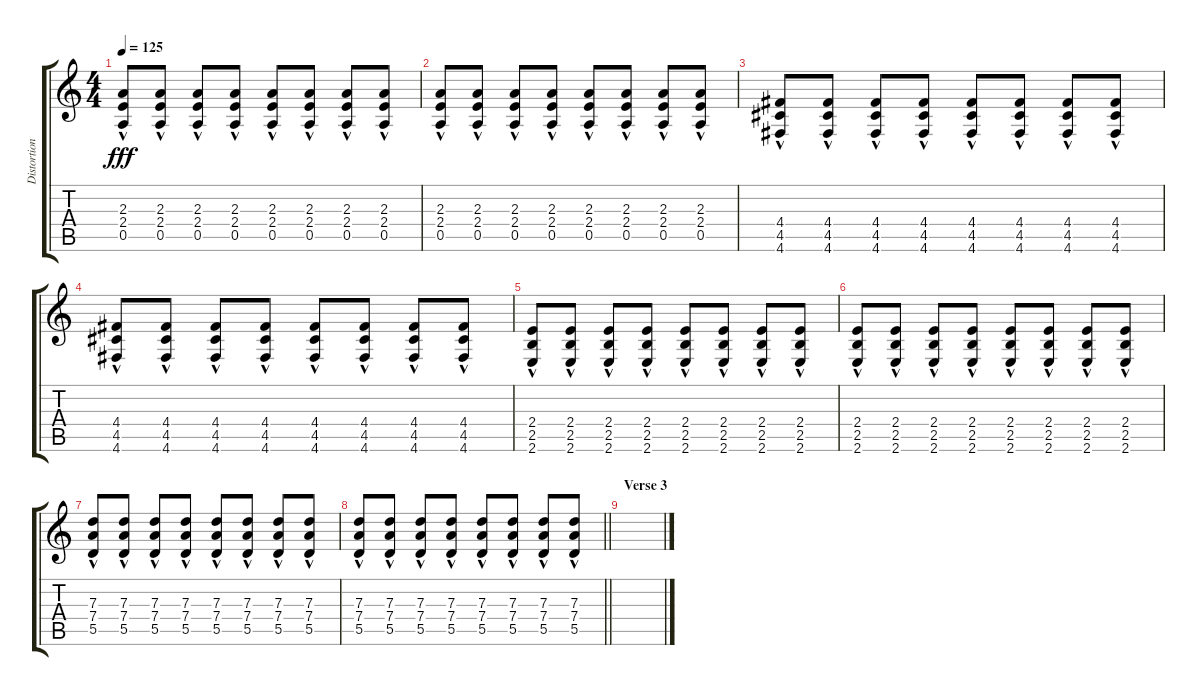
\track ("Distortion Guitar 2" "Distortion") {instrument overdrivenguitar}
\staff {score tabs}
\tuning (E4 B3 G3 D3 A2 D2) {hide}
\ts (4 4)
\tempo 125
\clef g2
\ks c
(2.3 2.4 0.5{hac}).8{dy fff} (2.3 2.4 0.5{hac}).8 (2.3 2.4 0.5{hac}).8 (2.3 2.4 0.5{hac}).8 (2.3 2.4 0.5{hac}).8 (2.3 2.4 0.5{hac}).8 (2.3 2.4 0.5{hac}).8 (2.3 2.4 0.5{hac}).8 |
(2.3 2.4 0.5{hac}).8 (2.3 2.4 0.5{hac}).8 (2.3 2.4 0.5{hac}).8 (2.3 2.4 0.5{hac}).8 (2.3 2.4 0.5{hac}).8 (2.3 2.4 0.5{hac}).8 (2.3 2.4 0.5{hac}).8 (2.3 2.4 0.5{hac}).8 |
(4.4 4.5{hac} 4.6).8 (4.4 4.5{hac} 4.6).8 (4.4 4.5{hac} 4.6).8 (4.4 4.5{hac} 4.6).8 (4.4 4.5{hac} 4.6).8 (4.4 4.5{hac} 4.6).8 (4.4 4.5{hac} 4.6).8 (4.4 4.5{hac} 4.6).8 |
(4.4 4.5{hac} 4.6).8 (4.4 4.5{hac} 4.6).8 (4.4 4.5{hac} 4.6).8 (4.4 4.5{hac} 4.6).8 (4.4 4.5{hac} 4.6).8 (4.4 4.5{hac} 4.6).8 (4.4 4.5{hac} 4.6).8 (4.4 4.5{hac} 4.6).8 |
(2.4{hac} 2.5 2.6).8 (2.4{hac} 2.5 2.6).8 (2.4{hac} 2.5 2.6).8 (2.4{hac} 2.5 2.6).8 (2.4{hac} 2.5 2.6).8 (2.4{hac} 2.5 2.6).8 (2.4{hac} 2.5 2.6).8 (2.4{hac} 2.5 2.6).8 |
(2.4{hac} 2.5 2.6).8 (2.4{hac} 2.5 2.6).8 (2.4{hac} 2.5 2.6).8 (2.4{hac} 2.5 2.6).8 (2.4{hac} 2.5 2.6).8 (2.4{hac} 2.5 2.6).8 (2.4{hac} 2.5 2.6).8 (2.4{hac} 2.5 2.6).8 |
(7.3 7.4{hac} 5.5).8 (7.3 7.4{hac} 5.5).8 (7.3 7.4{hac} 5.5).8 (7.3 7.4{hac} 5.5).8 (7.3 7.4{hac} 5.5).8 (7.3 7.4{hac} 5.5).8 (7.3 7.4{hac} 5.5).8 (7.3 7.4{hac} 5.5).8 |
\barLineRight lightlight
(7.3 7.4{hac} 5.5).8 (7.3 7.4{hac} 5.5).8 (7.3 7.4{hac} 5.5).8 (7.3 7.4{hac} 5.5).8 (7.3 7.4{hac} 5.5).8 (7.3 7.4{hac} 5.5).8 (7.3 7.4{hac} 5.5).8 (7.3 7.4{hac} 5.5).8 |
\section ("" "Verse 3")
